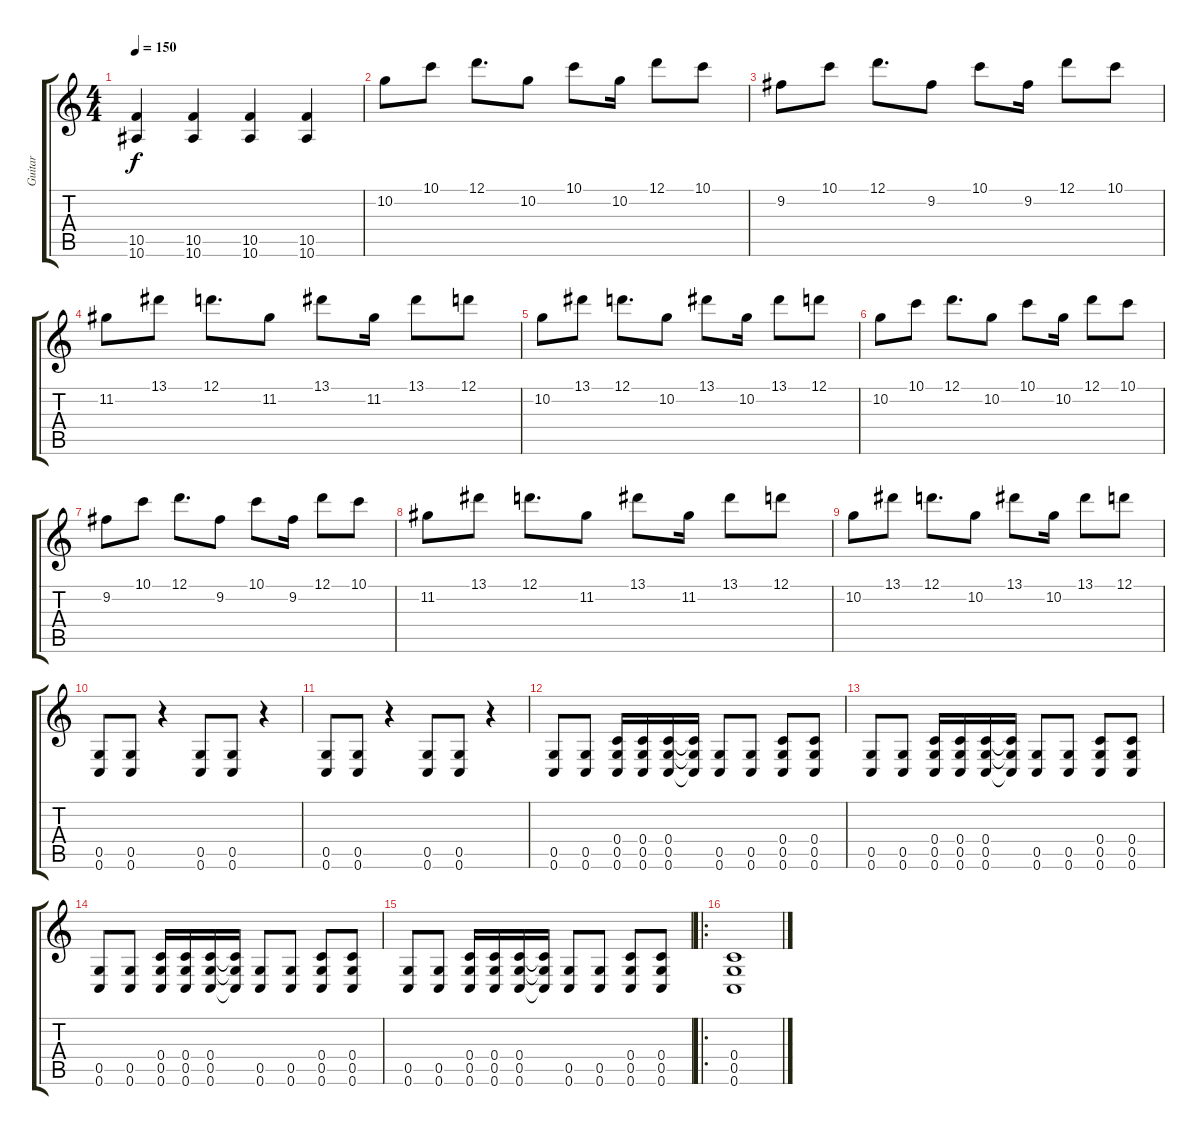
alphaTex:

\track ("Guitar" "Guitar") {instrument distortionguitar}
\staff {score tabs}
\tuning (D4 A3 F3 C3 G2 C2) {hide}
\ts (4 4)
\tempo 150
\clef g2
\ks c
(10.5 10.6).4{dy f} (10.5 10.6).4 (10.5 10.6).4 (10.5 10.6).4 |
10.2.8{instrument electricguitarclean} 10.1.8 12.1.8{d} 10.2.8 10.1.8 10.2.16 12.1.8 10.1.8 |
9.2.8{instrument electricguitarclean} 10.1.8 12.1.8{d} 9.2.8 10.1.8 9.2.16 12.1.8 10.1.8 |
11.2.8 13.1.8 12.1.8{d} 11.2.8 13.1.8 11.2.16 13.1.8 12.1.8 |
10.2.8 13.1.8 12.1.8{d} 10.2.8 13.1.8 10.2.16 13.1.8 12.1.8 |
10.2.8{instrument electricguitarclean} 10.1.8 12.1.8{d} 10.2.8 10.1.8 10.2.16 12.1.8 10.1.8 |
9.2.8{instrument electricguitarclean} 10.1.8 12.1.8{d} 9.2.8 10.1.8 9.2.16 12.1.8 10.1.8 |
11.2.8 13.1.8 12.1.8{d} 11.2.8 13.1.8 11.2.16 13.1.8 12.1.8 |
10.2.8 13.1.8 12.1.8{d} 10.2.8 13.1.8 10.2.16 13.1.8 12.1.8 |
(0.5 0.6).8{instrument distortionguitar} (0.5 0.6).8 r.4 (0.5 0.6).8 (0.5 0.6).8 r.4 |
(0.5 0.6).8 (0.5 0.6).8 r.4 (0.5 0.6).8 (0.5 0.6).8 r.4 |
(0.5 0.6).8 (0.5 0.6).8 (0.4 0.5 0.6).16 (0.4 0.5 0.6).16 (0.4 0.5 0.6).16 (0.4{t} 0.5{t} 0.6{t}).16 (0.5 0.6).8 (0.5 0.6).8 (0.4 0.5 0.6).8 (0.4 0.5 0.6).8 |
(0.5 0.6).8 (0.5 0.6).8 (0.4 0.5 0.6).16 (0.4 0.5 0.6).16 (0.4 0.5 0.6).16 (0.4{t} 0.5{t} 0.6{t}).16 (0.5 0.6).8 (0.5 0.6).8 (0.4 0.5 0.6).8 (0.4 0.5 0.6).8 |
(0.5 0.6).8 (0.5 0.6).8 (0.4 0.5 0.6).16 (0.4 0.5 0.6).16 (0.4 0.5 0.6).16 (0.4{t} 0.5{t} 0.6{t}).16 (0.5 0.6).8 (0.5 0.6).8 (0.4 0.5 0.6).8 (0.4 0.5 0.6).8 |
(0.5 0.6).8 (0.5 0.6).8 (0.4 0.5 0.6).16 (0.4 0.5 0.6).16 (0.4 0.5 0.6).16 (0.4{t} 0.5{t} 0.6{t}).16 (0.5 0.6).8 (0.5 0.6).8 (0.4 0.5 0.6).8 (0.4 0.5 0.6).8 |
\ro
(0.4 0.5 0.6).1
